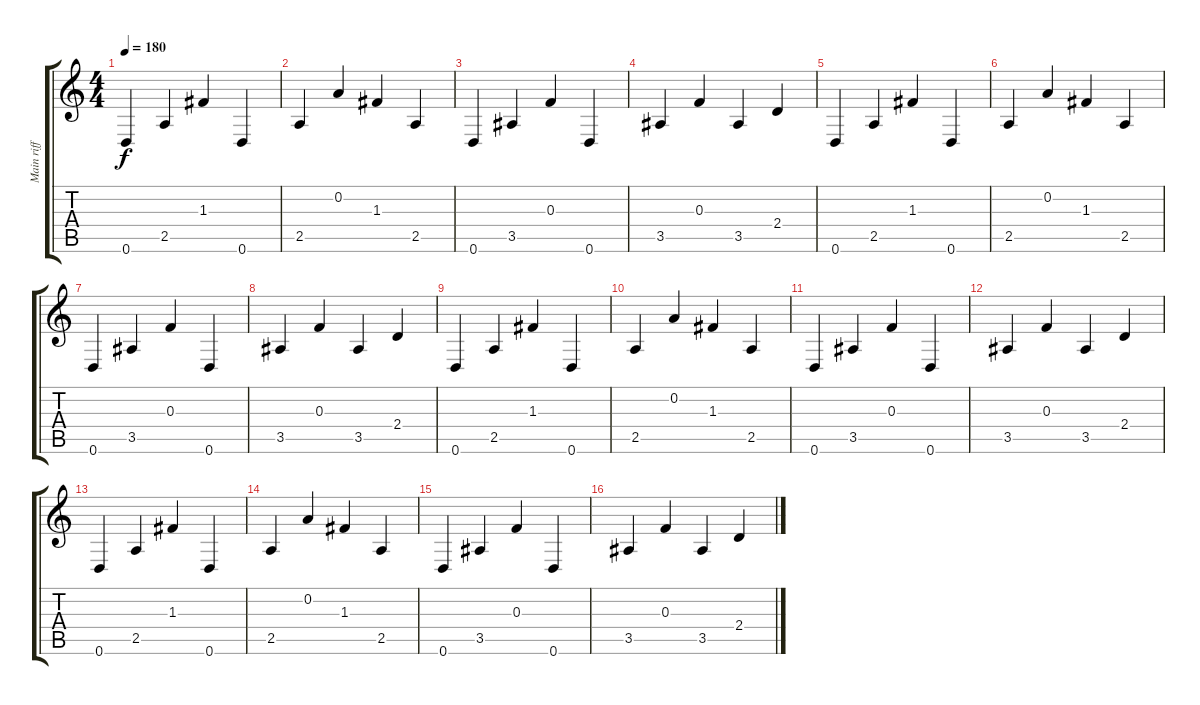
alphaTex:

\track ("Main riff" "Main riff") {instrument acousticguitarsteel}
\staff {score tabs}
\tuning (D4 A3 F3 C3 G2 D2) {hide}
\ts (4 4)
\tempo 180
\clef g2
\ks c
0.6.4{dy f} 2.5.4 1.3.4 0.6.4 |
2.5.4 0.2.4 1.3.4 2.5.4 |
0.6.4 3.5.4 0.3.4 0.6.4 |
3.5.4 0.3.4 3.5.4 2.4.4 |
0.6.4 2.5.4 1.3.4 0.6.4 |
2.5.4 0.2.4 1.3.4 2.5.4 |
0.6.4 3.5.4 0.3.4 0.6.4 |
3.5.4 0.3.4 3.5.4 2.4.4 |
0.6.4 2.5.4 1.3.4 0.6.4 |
2.5.4 0.2.4 1.3.4 2.5.4 |
0.6.4 3.5.4 0.3.4 0.6.4 |
3.5.4 0.3.4 3.5.4 2.4.4 |
0.6.4 2.5.4 1.3.4 0.6.4 |
2.5.4 0.2.4 1.3.4 2.5.4 |
0.6.4 3.5.4 0.3.4 0.6.4 |
3.5.4 0.3.4 3.5.4 2.4.4
